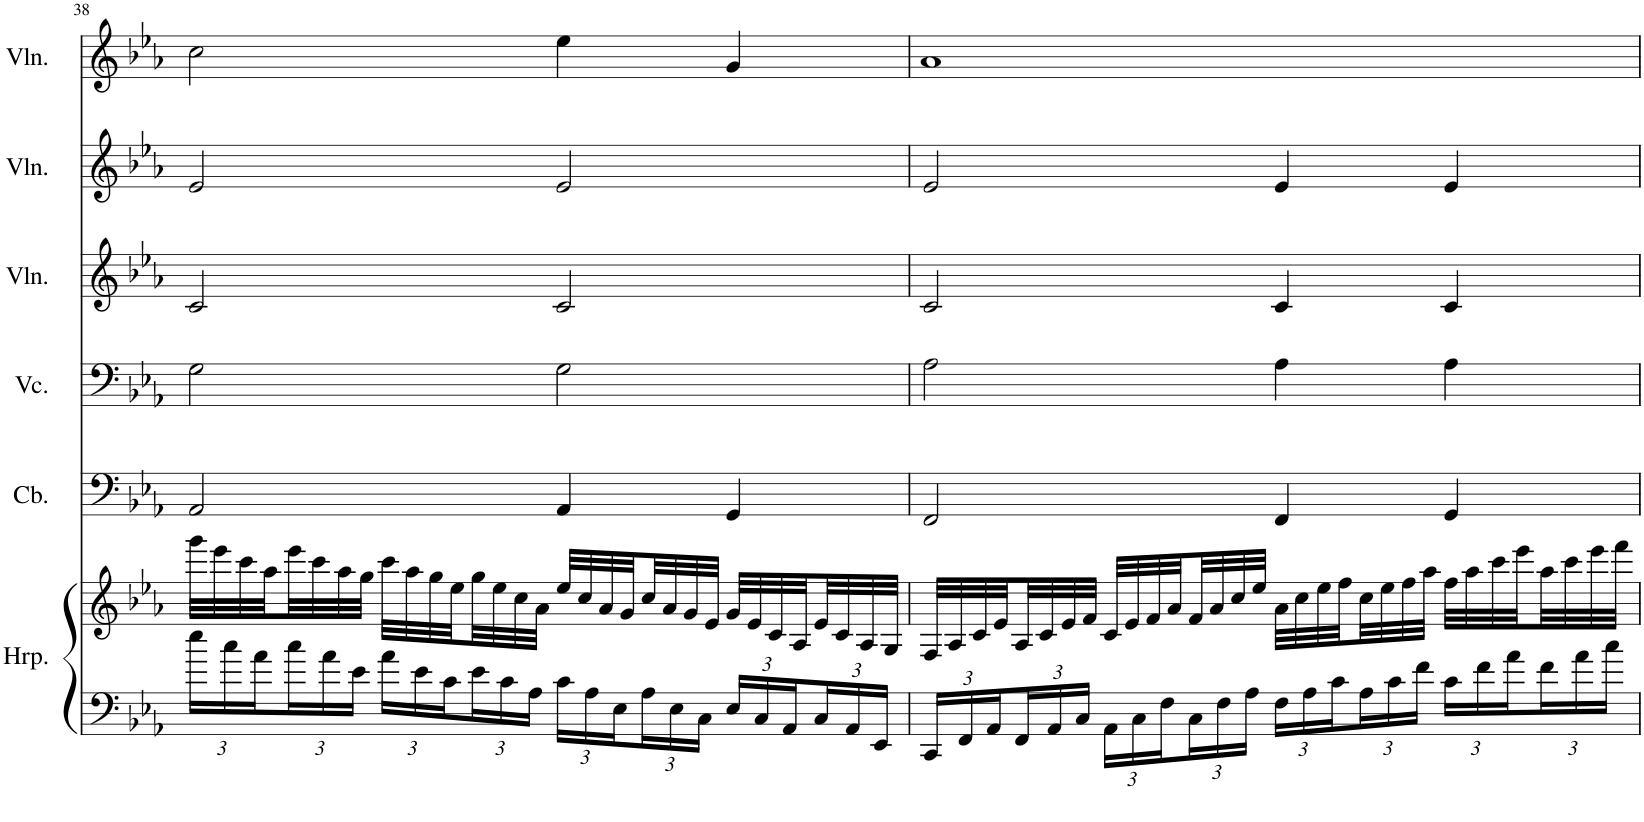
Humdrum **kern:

**kern	**kern	**kern	**kern	**kern	**kern	**kern
*part6	*part6	*part5	*part4	*part3	*part2	*part1
*staff7	*staff6	*staff5	*staff4	*staff3	*staff2	*staff1
*I"Harp	*	*I"Contrabass	*I"Violoncello	*I"Violin	*I"Violin	*I"Violin
*I'Hrp.	*	*I'Cb.	*I'Vc.	*I'Vln.	*I'Vln.	*I'Vln.
!!LO:PB:g=z
*clefF4	*clefG2	*clefF4	*clefF4	*clefG2	*clefG2	*clefG2
*	*	*Trd7c12	*	*	*	*
*k[b-e-a-]	*k[b-e-a-]	*k[b-e-a-]	*k[b-e-a-]	*k[b-e-a-]	*k[b-e-a-]	*k[b-e-a-]
*M4/4	*M4/4	*M4/4	*M4/4	*M4/4	*M4/4	*M4/4
*Xbrackettup	*	*	*	*	*	*
=38	=38	=38	=38	=38	=38	=38
24ee-\LL	32ggg\LLL	2AA-/	2G\	2c/	2e-/	2cc\
.	32eee-\	.	.	.	.	.
24cc\	.	.	.	.	.	.
.	32ccc\	.	.	.	.	.
24a-\	.	.	.	.	.	.
.	32aa-\	.	.	.	.	.
24cc\	32eee-\	.	.	.	.	.
.	32ccc\	.	.	.	.	.
24a-\	.	.	.	.	.	.
.	32aa-\	.	.	.	.	.
24e-\JJ	.	.	.	.	.	.
.	32gg\JJJ	.	.	.	.	.
24a-\LL	32ccc\LLL	.	.	.	.	.
.	32aa-\	.	.	.	.	.
24e-\	.	.	.	.	.	.
.	32gg\	.	.	.	.	.
24c\	.	.	.	.	.	.
.	32ee-\	.	.	.	.	.
24e-\	32gg\	.	.	.	.	.
.	32ee-\	.	.	.	.	.
24c\	.	.	.	.	.	.
.	32cc\	.	.	.	.	.
24A-\JJ	.	.	.	.	.	.
.	32a-\JJJ	.	.	.	.	.
24c\LL	32ee-/LLL	4AA-/	2G\	2c/	2e-/	4ee-\
.	32cc/	.	.	.	.	.
24A-\	.	.	.	.	.	.
.	32a-/	.	.	.	.	.
24E-\	.	.	.	.	.	.
.	32g/	.	.	.	.	.
24A-\	32cc/	.	.	.	.	.
.	32a-/	.	.	.	.	.
24E-\	.	.	.	.	.	.
.	32g/	.	.	.	.	.
24C\JJ	.	.	.	.	.	.
.	32e-/JJJ	.	.	.	.	.
24E-/LL	32g/LLL	4GG/	.	.	.	4g/
.	32e-/	.	.	.	.	.
24C/	.	.	.	.	.	.
.	32c/	.	.	.	.	.
24AA-/	.	.	.	.	.	.
.	32A-/	.	.	.	.	.
24C/	32e-/	.	.	.	.	.
.	32c/	.	.	.	.	.
24AA-/	.	.	.	.	.	.
.	32A-/	.	.	.	.	.
24EE-/JJ	.	.	.	.	.	.
.	32G/JJJ	.	.	.	.	.
=39	=39	=39	=39	=39	=39	=39
24CC/LL	32F/LLL	2FF/	2A-\	2c/	2e-/	1a-
.	32A-/	.	.	.	.	.
24FF/	.	.	.	.	.	.
.	32c/	.	.	.	.	.
24AA-/	.	.	.	.	.	.
.	32e-/	.	.	.	.	.
24FF/	32A-/	.	.	.	.	.
.	32c/	.	.	.	.	.
24AA-/	.	.	.	.	.	.
.	32e-/	.	.	.	.	.
24C/JJ	.	.	.	.	.	.
.	32f/JJJ	.	.	.	.	.
24AA-\LL	32c/LLL	.	.	.	.	.
.	32e-/	.	.	.	.	.
24C\	.	.	.	.	.	.
.	32f/	.	.	.	.	.
24F\	.	.	.	.	.	.
.	32a-/	.	.	.	.	.
24C\	32f/	.	.	.	.	.
.	32a-/	.	.	.	.	.
24F\	.	.	.	.	.	.
.	32cc/	.	.	.	.	.
24A-\JJ	.	.	.	.	.	.
.	32ee-/JJJ	.	.	.	.	.
24F\LL	32a-\LLL	4FF/	4A-\	4c/	4e-/	.
.	32cc\	.	.	.	.	.
24A-\	.	.	.	.	.	.
.	32ee-\	.	.	.	.	.
24c\	.	.	.	.	.	.
.	32ff\	.	.	.	.	.
24A-\	32cc\	.	.	.	.	.
.	32ee-\	.	.	.	.	.
24c\	.	.	.	.	.	.
.	32ff\	.	.	.	.	.
24f\JJ	.	.	.	.	.	.
.	32aa-\JJJ	.	.	.	.	.
24c\LL	32ff\LLL	4GG/	4A-\	4c/	4e-/	.
.	32aa-\	.	.	.	.	.
24f\	.	.	.	.	.	.
.	32ccc\	.	.	.	.	.
24a-\	.	.	.	.	.	.
.	32eee-\	.	.	.	.	.
24f\	32aa-\	.	.	.	.	.
.	32ccc\	.	.	.	.	.
24a-\	.	.	.	.	.	.
.	32eee-\	.	.	.	.	.
24cc\JJ	.	.	.	.	.	.
.	32fff\JJJ	.	.	.	.	.
=	=	=	=	=	=	=
*-	*-	*-	*-	*-	*-	*-
